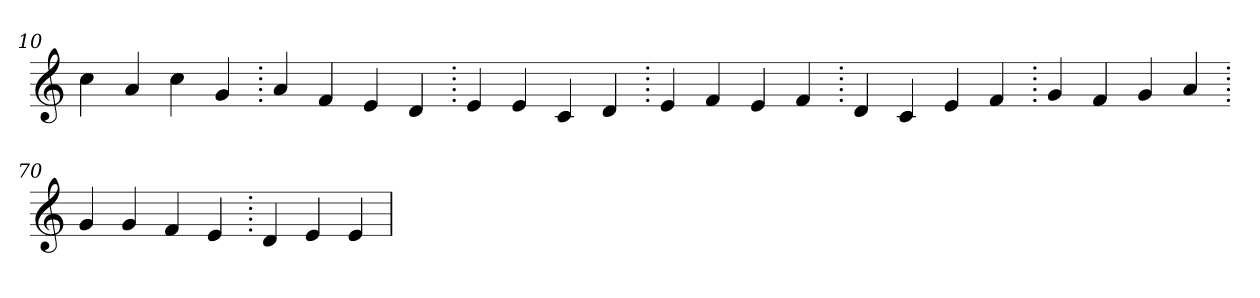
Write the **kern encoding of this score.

**kern
*part1
*staff1
*clefG2
=10.
4cc
4a
4cc
4g
=20.
4a
4f
4e
4d
=30.
4e
4e
4c
4d
=40.
4e
4f
4e
4f
=50.
4d
4c
4e
4f
=60.
4g
4f
4g
4a
=70.
4g
4g
4f
4e
=80.
4d
4e
4e
=
*-
